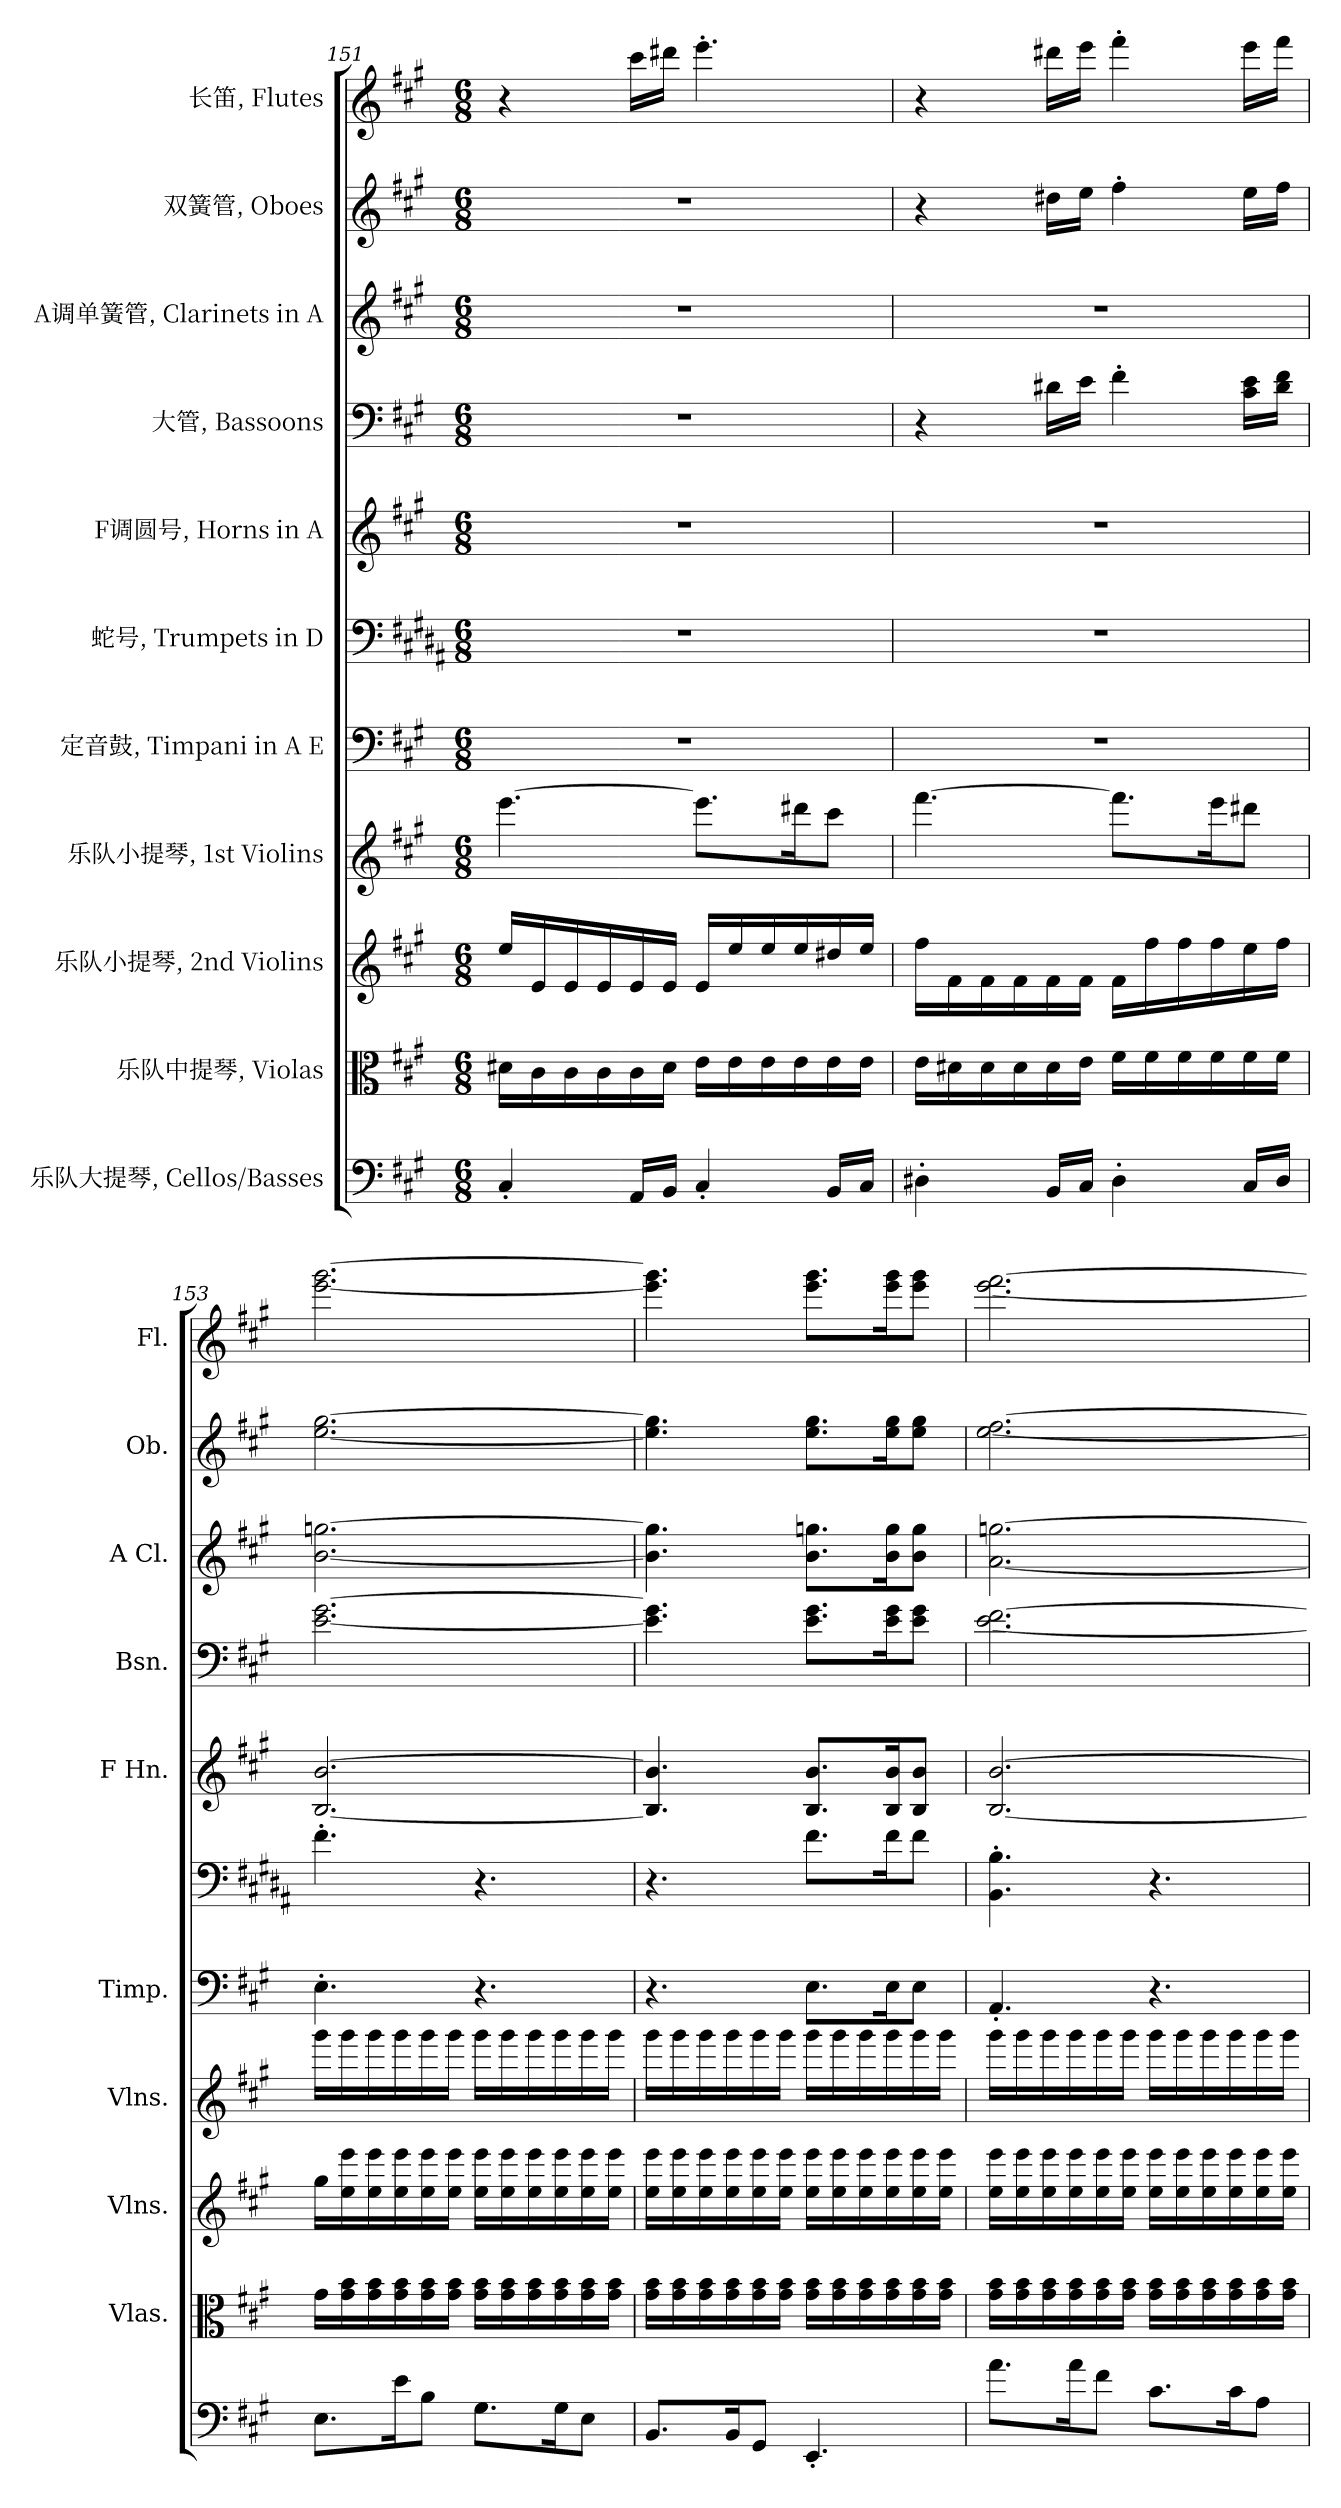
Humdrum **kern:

**kern	**kern	**kern	**kern	**kern	**kern	**kern	**kern	**kern	**kern	**kern
*part11	*part10	*part9	*part8	*part7	*part6	*part5	*part4	*part3	*part2	*part1
*staff11	*staff10	*staff9	*staff8	*staff7	*staff6	*staff5	*staff4	*staff3	*staff2	*staff1
*I"乐队大提琴, Cellos/Basses	*I"乐队中提琴, Violas	*I"乐队小提琴, 2nd Violins	*I"乐队小提琴, 1st Violins	*I"定音鼓, Timpani in A E	*I"蛇号, Trumpets in D	*I"F调圆号, Horns in A	*I"大管, Bassoons	*I"A调单簧管, Clarinets in A	*I"双簧管, Oboes	*I"长笛, Flutes
*	*I'Vlas.	*I'Vlns.	*I'Vlns.	*I'Timp.	*	*I'F Hn.	*I'Bsn.	*I'A Cl.	*I'Ob.	*I'Fl.
*clefF4	*clefC3	*clefG2	*clefG2	*clefF4	*clefF4	*clefG2	*clefF4	*clefG2	*clefG2	*clefG2
*	*	*	*	*	*ITrd1c2	*ITrd4c7	*	*ITrd2c3	*	*
*k[f#c#g#]	*k[f#c#g#]	*k[f#c#g#]	*k[f#c#g#]	*k[f#c#g#]	*k[f#c#g#]	*k[f#c#]	*k[f#c#g#]	*k[f#c#g#d#a#e#]	*k[f#c#g#]	*k[f#c#g#]
*M6/8	*M6/8	*M6/8	*M6/8	*M6/8	*M6/8	*M6/8	*M6/8	*M6/8	*M6/8	*M6/8
=151	=151	=151	=151	=151	=151	=151	=151	=151	=151	=151
4C#'/	16d#X\LL	16ee/LL	[4.eee\	2.r	2.r	2.r	2.r	2.r	2.r	4r
.	16c#\	16e/	.	.	.	.	.	.	.	.
.	16c#\	16e/	.	.	.	.	.	.	.	.
.	16c#\	16e/	.	.	.	.	.	.	.	.
16AA/LL	16c#\	16e/	.	.	.	.	.	.	.	16ccc#\LL
16BB/JJ	16d#\JJ	16e/JJ	.	.	.	.	.	.	.	16ddd#X\JJ
4C#'/	16e\LL	16e/LL	8.eee\L]	.	.	.	.	.	.	4.eee'\
.	16e\	16ee/	.	.	.	.	.	.	.	.
.	16e\	16ee/	.	.	.	.	.	.	.	.
.	16e\	16ee/	16ddd#X\K	.	.	.	.	.	.	.
16BB/LL	16e\	16dd#X/	8ccc#\J	.	.	.	.	.	.	.
16C#/JJ	16e\JJ	16ee/JJ	.	.	.	.	.	.	.	.
!!LO:PB:g=z
=152	=152	=152	=152	=152	=152	=152	=152	=152	=152	=152
4D#X'\	16e\LL	16ff#\LL	[4.fff#\	2.r	2.r	2.r	4r	2.r	4r	4r
.	16d#X\	16f#\	.	.	.	.	.	.	.	.
.	16d#\	16f#\	.	.	.	.	.	.	.	.
.	16d#\	16f#\	.	.	.	.	.	.	.	.
16BB/LL	16d#\	16f#\	.	.	.	.	16d#X\LL	.	16dd#X\LL	16ddd#X\LL
16C#/JJ	16e\JJ	16f#\JJ	.	.	.	.	16e\JJ	.	16ee\JJ	16eee\JJ
4D#'\	16f#\LL	16f#\LL	8.fff#\L]	.	.	.	4f#'\	.	4ff#'\	4fff#'\
.	16f#\	16ff#\	.	.	.	.	.	.	.	.
.	16f#\	16ff#\	.	.	.	.	.	.	.	.
.	16f#\	16ff#\	16eee\K	.	.	.	.	.	.	.
16C#/LL	16f#\	16ee\	8ddd#X\J	.	.	.	16c#\ 16e\LL	.	16ee\LL	16eee\LL
16D#/JJ	16f#\JJ	16ff#\JJ	.	.	.	.	16d#\ 16f#\JJ	.	16ff#\JJ	16fff#\JJ
=153	=153	=153	=153	=153	=153	=153	=153	=153	=153	=153
8.E\L	16g#\LL	16gg#\LL	16ggg#\LL	4.E'\	4.e'\	[2.E/ [2.e/	[2.e\ [2.g#\	[2.g#\ [2.een\	[2.ee\ [2.gg#\	[2.eee\ [2.ggg#\
.	16g#\ 16b\	16ee\ 16eee\	16ggg#\	.	.	.	.	.	.	.
.	16g#\ 16b\	16ee\ 16eee\	16ggg#\	.	.	.	.	.	.	.
16e\K	16g#\ 16b\	16ee\ 16eee\	16ggg#\	.	.	.	.	.	.	.
8B\J	16g#\ 16b\	16ee\ 16eee\	16ggg#\	.	.	.	.	.	.	.
.	16g#\ 16b\JJ	16ee\ 16eee\JJ	16ggg#\JJ	.	.	.	.	.	.	.
8.G#\L	16g#\ 16b\LL	16ee\ 16eee\LL	16ggg#\LL	4.r	4.r	.	.	.	.	.
.	16g#\ 16b\	16ee\ 16eee\	16ggg#\	.	.	.	.	.	.	.
.	16g#\ 16b\	16ee\ 16eee\	16ggg#\	.	.	.	.	.	.	.
16G#\K	16g#\ 16b\	16ee\ 16eee\	16ggg#\	.	.	.	.	.	.	.
8E\J	16g#\ 16b\	16ee\ 16eee\	16ggg#\	.	.	.	.	.	.	.
.	16g#\ 16b\JJ	16ee\ 16eee\JJ	16ggg#\JJ	.	.	.	.	.	.	.
!!LO:PB:g=z
=154	=154	=154	=154	=154	=154	=154	=154	=154	=154	=154
8.BB/L	16g#\ 16b\LL	16ee\ 16eee\LL	16ggg#\LL	4.r	4.r	4.E/] 4.e/]	4.e\] 4.g#\]	4.g#\] 4.ee\]	4.ee\] 4.gg#\]	4.eee\] 4.ggg#\]
.	16g#\ 16b\	16ee\ 16eee\	16ggg#\	.	.	.	.	.	.	.
.	16g#\ 16b\	16ee\ 16eee\	16ggg#\	.	.	.	.	.	.	.
16BB/K	16g#\ 16b\	16ee\ 16eee\	16ggg#\	.	.	.	.	.	.	.
8GG#/J	16g#\ 16b\	16ee\ 16eee\	16ggg#\	.	.	.	.	.	.	.
.	16g#\ 16b\JJ	16ee\ 16eee\JJ	16ggg#\JJ	.	.	.	.	.	.	.
4.EE'/	16g#\ 16b\LL	16ee\ 16eee\LL	16ggg#\LL	8.E\L	8.e\L	8.E/ 8.e/L	8.e\ 8.g#\L	8.g#\ 8.een\L	8.ee\ 8.gg#\L	8.eee\ 8.ggg#\L
.	16g#\ 16b\	16ee\ 16eee\	16ggg#\	.	.	.	.	.	.	.
.	16g#\ 16b\	16ee\ 16eee\	16ggg#\	.	.	.	.	.	.	.
.	16g#\ 16b\	16ee\ 16eee\	16ggg#\	16E\K	16e\K	16E/ 16e/K	16e\ 16g#\K	16g#\ 16ee\K	16ee\ 16gg#\K	16eee\ 16ggg#\K
.	16g#\ 16b\	16ee\ 16eee\	16ggg#\	8E\J	8e\J	8E/ 8e/J	8e\ 8g#\J	8g#\ 8ee\J	8ee\ 8gg#\J	8eee\ 8ggg#\J
.	16g#\ 16b\JJ	16ee\ 16eee\JJ	16ggg#\JJ	.	.	.	.	.	.	.
=155	=155	=155	=155	=155	=155	=155	=155	=155	=155	=155
8.a\L	16g#\ 16b\LL	16ee\ 16eee\LL	16ggg#\LL	4.AA'/	4.AA\' 4.A\'	[2.E/ [2.e/	[2.e\ [2.f#\	[2.f#\ [2.een\	[2.ee\ [2.ff#\	[2.eee\ [2.fff#\
.	16g#\ 16b\	16ee\ 16eee\	16ggg#\	.	.	.	.	.	.	.
.	16g#\ 16b\	16ee\ 16eee\	16ggg#\	.	.	.	.	.	.	.
16a\K	16g#\ 16b\	16ee\ 16eee\	16ggg#\	.	.	.	.	.	.	.
8f#\J	16g#\ 16b\	16ee\ 16eee\	16ggg#\	.	.	.	.	.	.	.
.	16g#\ 16b\JJ	16ee\ 16eee\JJ	16ggg#\JJ	.	.	.	.	.	.	.
8.c#\L	16g#\ 16b\LL	16ee\ 16eee\LL	16ggg#\LL	4.r	4.r	.	.	.	.	.
.	16g#\ 16b\	16ee\ 16eee\	16ggg#\	.	.	.	.	.	.	.
.	16g#\ 16b\	16ee\ 16eee\	16ggg#\	.	.	.	.	.	.	.
16c#\K	16g#\ 16b\	16ee\ 16eee\	16ggg#\	.	.	.	.	.	.	.
8A\J	16g#\ 16b\	16ee\ 16eee\	16ggg#\	.	.	.	.	.	.	.
.	16g#\ 16b\JJ	16ee\ 16eee\JJ	16ggg#\JJ	.	.	.	.	.	.	.
=	=	=	=	=	=	=	=	=	=	=
*-	*-	*-	*-	*-	*-	*-	*-	*-	*-	*-
